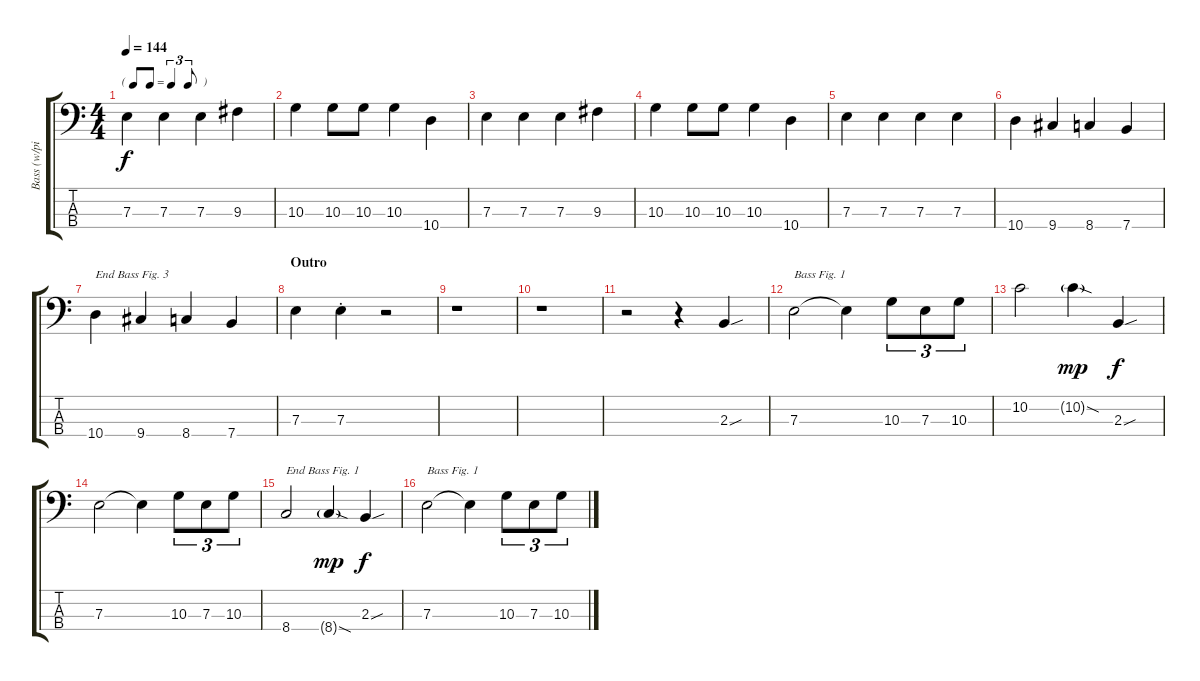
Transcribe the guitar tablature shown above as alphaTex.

\track ("Bass (w/pick)" "Bass (w/pi") {instrument electricbasspick}
\staff {score tabs}
\tuning (G2 D2 A1 E1) {hide}
\ts (4 4)
\tf triplet8th
\tempo 144
\clef f4
\ks c
7.3.4{dy f} 7.3.4 7.3.4 9.3.4 |
10.3.4 10.3.8 10.3.8 10.3.4 10.4.4 |
7.3.4 7.3.4 7.3.4 9.3.4 |
10.3.4 10.3.8 10.3.8 10.3.4 10.4.4 |
7.3.4 7.3.4 7.3.4 7.3.4 |
10.4.4 9.4.4 8.4.4 7.4.4 |
10.4.4{txt "End Bass Fig. 3"} 9.4.4 8.4.4 7.4.4 |
\section ("" "Outro")
7.3.4 7.3{st}.4 r.2 |
r.1 |
r.1 |
r.2 r.4 2.3{sou}.4 |
7.3.2{txt "Bass Fig. 1"} 7.3{t}.4 10.3.8{tu (3 2)} 7.3.8{tu (3 2)} 10.3.8{tu (3 2)} |
10.2.2 10.2{sod g}.4{dy mp} 2.3{sou}.4{dy f} |
7.3.2 7.3{t}.4 10.3.8{tu (3 2)} 7.3.8{tu (3 2)} 10.3.8{tu (3 2)} |
8.4.2{txt "End Bass Fig. 1"} 8.4{sod g}.4{dy mp} 2.3{sou}.4{dy f} |
7.3.2{txt "Bass Fig. 1"} 7.3{t}.4 10.3.8{tu (3 2)} 7.3.8{tu (3 2)} 10.3.8{tu (3 2)}
